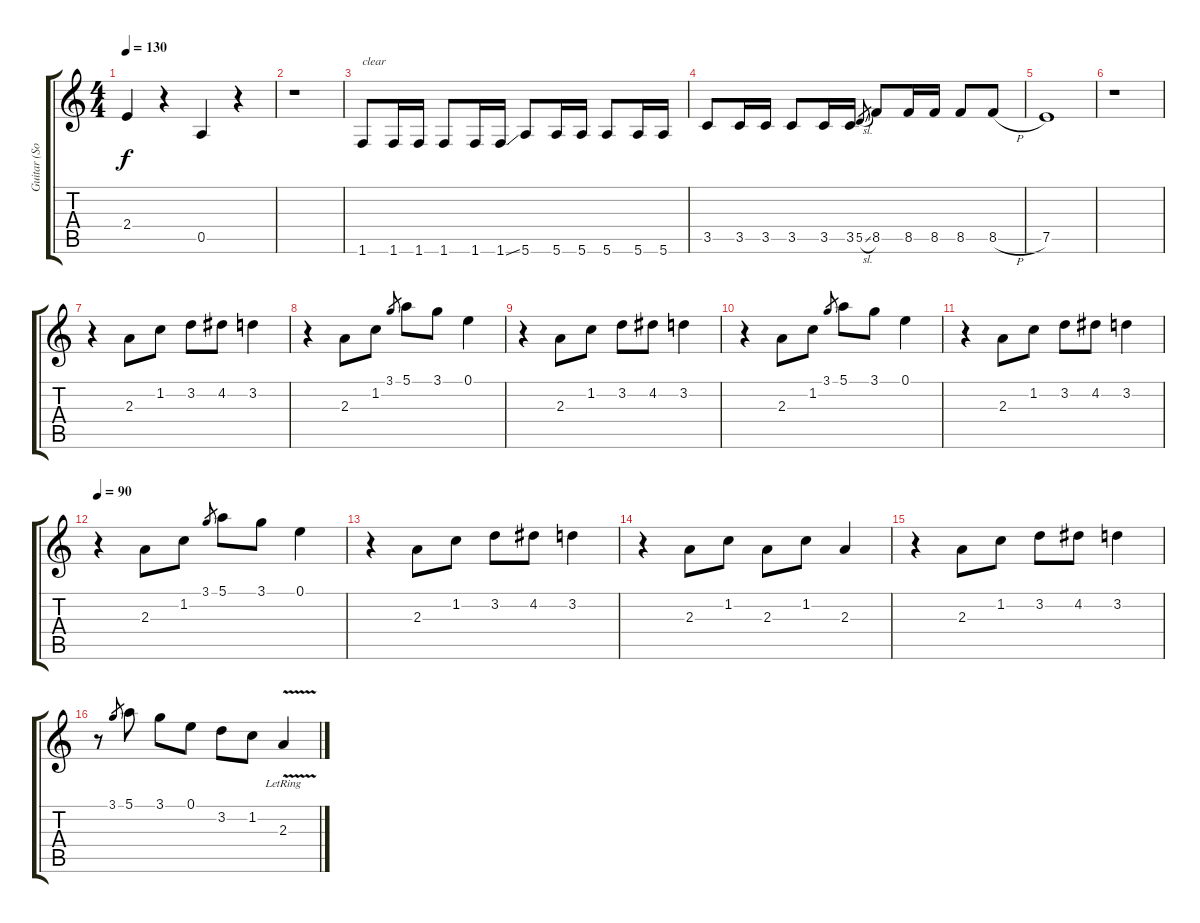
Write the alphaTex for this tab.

\track ("Guitar (Solo)" "Guitar (So") {instrument electricguitarclean}
\staff {score tabs}
\tuning (E4 B3 G3 D3 A2 E2) {hide}
\ts (4 4)
\tempo 130
\clef g2
\ks c
2.4.4{dy f} r.4 0.5.4 r.4 |
r.1 |
1.6.8{txt "clear" instrument electricguitarclean} 1.6.16 1.6.16 1.6.8 1.6.16 1.6{ss}.16 5.6.8 5.6.16 5.6.16 5.6.8 5.6.16 5.6.16 |
3.5.8 3.5.16 3.5.16 3.5.8 3.5.16 3.5.16 5.5{sl}.8{gr} 8.5.8 8.5.16 8.5.16 8.5.8 8.5{h}.8 |
7.5.1 |
r.1 |
r.4 2.3.8 1.2.8 3.2.8 4.2.8 3.2.4 |
r.4 2.3.8 1.2.8 3.1.8{gr} 5.1.8 3.1.8 0.1.4 |
r.4 2.3.8 1.2.8 3.2.8 4.2.8 3.2.4 |
r.4 2.3.8 1.2.8 3.1.8{gr} 5.1.8 3.1.8 0.1.4 |
r.4 2.3.8 1.2.8 3.2.8 4.2.8 3.2.4 |
\tempo 90
r.4 2.3.8 1.2.8 3.1.8{gr} 5.1.8 3.1.8 0.1.4 |
r.4 2.3.8 1.2.8 3.2.8 4.2.8 3.2.4 |
r.4 2.3.8 1.2.8 2.3.8 1.2.8 2.3.4 |
r.4 2.3.8 1.2.8 3.2.8 4.2.8 3.2.4 |
r.8 3.1.8{gr} 5.1.8 3.1.8 0.1.8 3.2.8 1.2.8 2.3{v lr}.4
